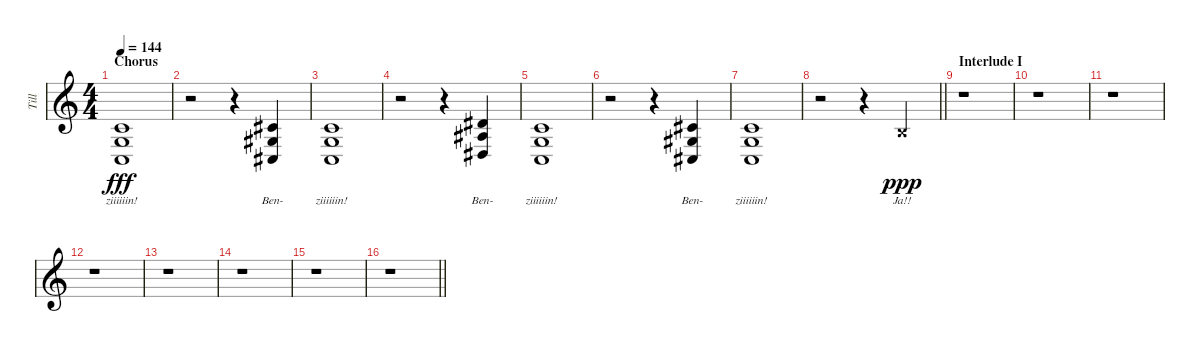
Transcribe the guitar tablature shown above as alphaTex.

\track ("Till" "Till") {instrument lead2sawtooth}
\staff {score}
\tuning (E4 B3 G3 D3 A2 E2) {hide}
\ts (4 4)
\section ("" "Chorus")
\tempo 144
\clef g2
\ks c
(1.2 0.3 3.5).1{lyrics (0 "ziiiiiin!") lyrics (1 "") lyrics (2 "") lyrics (3 "") lyrics (4 "") dy fff} |
r.2 r.4 (2.2 1.3 4.5).4{lyrics (0 "Ben-") lyrics (1 "") lyrics (2 "") lyrics (3 "") lyrics (4 "")} |
(1.2 0.3 3.5).1{lyrics (0 "ziiiiiin!") lyrics (1 "") lyrics (2 "") lyrics (3 "") lyrics (4 "")} |
r.2 r.4 (4.2 3.3 6.5).4{lyrics (0 "Ben-") lyrics (1 "") lyrics (2 "") lyrics (3 "") lyrics (4 "")} |
(1.2 0.3 3.5).1{lyrics (0 "ziiiiiin!") lyrics (1 "") lyrics (2 "") lyrics (3 "") lyrics (4 "")} |
r.2 r.4 (2.2 1.3 4.5).4{lyrics (0 "Ben-") lyrics (1 "") lyrics (2 "") lyrics (3 "") lyrics (4 "")} |
(1.2 0.3 3.5).1{lyrics (0 "ziiiiiin!") lyrics (1 "") lyrics (2 "") lyrics (3 "") lyrics (4 "")} |
\barLineRight lightlight
r.2 r.4 0.2{x}.4{lyrics (0 "Ja!!") lyrics (1 "") lyrics (2 "") lyrics (3 "") lyrics (4 "") dy ppp beam Up} |
\section ("" "Interlude I")
r.1 |
r.1 |
r.1 |
r.1 |
r.1 |
r.1 |
r.1 |
\barLineRight lightlight
r.1
